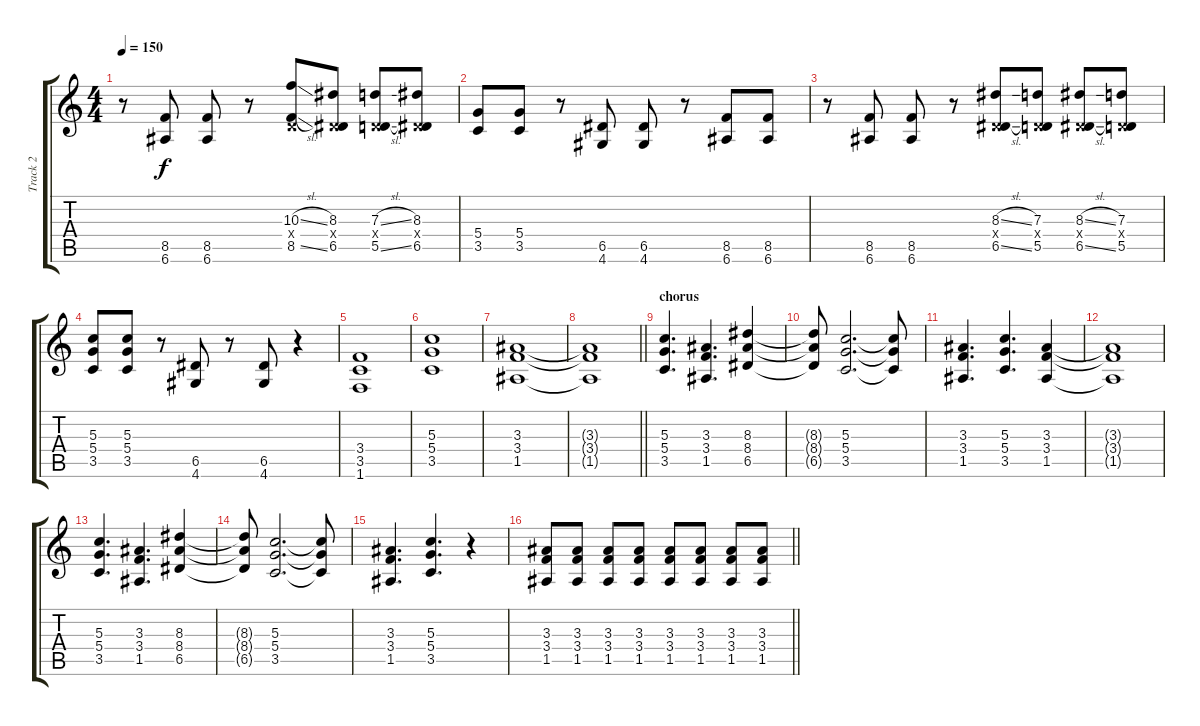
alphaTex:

\track ("Track 2" "Track 2") {instrument distortionguitar}
\staff {score tabs}
\tuning (E4 B3 G3 D3 A2 E2) {hide}
\ts (4 4)
\tempo 150
\clef g2
\ks c
r.8{dy f} (8.5 6.6).8 (8.5 6.6).8 r.8 (10.3{sl} 0.4{x} 8.5{sl}).8 (8.3 0.4{x} 6.5).8 (7.3{sl} 0.4{x} 5.5{sl}).8 (8.3 0.4{x} 6.5).8 |
(5.4 3.5).8 (5.4 3.5).8 r.8 (6.5 4.6).8 (6.5 4.6).8 r.8 (8.5 6.6).8 (8.5 6.6).8 |
r.8 (8.5 6.6).8 (8.5 6.6).8 r.8 (8.3{sl} 0.4{x} 6.5{sl}).8 (7.3 0.4{x} 5.5).8 (8.3{sl} 0.4{x} 6.5{sl}).8 (7.3 0.4{x} 5.5).8 |
(5.3 5.4 3.5).8 (5.3 5.4 3.5).8 r.8 (6.5 4.6).8 r.8 (6.5 4.6).8 r.4 |
(3.4 3.5 1.6).1 |
(5.3 5.4 3.5).1 |
(3.3 3.4 1.5).1 |
\barLineRight lightlight
(3.3{t} 3.4{t} 1.5{t}).1 |
\section ("" "chorus")
(5.3 5.4 3.5).4{d} (3.3 3.4 1.5).4{d} (8.3 8.4 6.5).4 |
(8.3{t} 8.4{t} 6.5{t}).8 (5.3 5.4 3.5).2{d} (5.3{t} 5.4{t} 3.5{t}).8 |
(3.3 3.4 1.5).4{d} (5.3 5.4 3.5).4{d} (3.3 3.4 1.5).4 |
(3.3{t} 3.4{t} 1.5{t}).1 |
(5.3 5.4 3.5).4{d} (3.3 3.4 1.5).4{d} (8.3 8.4 6.5).4 |
(8.3{t} 8.4{t} 6.5{t}).8 (5.3 5.4 3.5).2{d} (5.3{t} 5.4{t} 3.5{t}).8 |
(3.3 3.4 1.5).4{d} (5.3 5.4 3.5).4{d} r.4 |
\barLineRight lightlight
(3.3 3.4 1.5).8 (3.3 3.4 1.5).8 (3.3 3.4 1.5).8 (3.3 3.4 1.5).8 (3.3 3.4 1.5).8 (3.3 3.4 1.5).8 (3.3 3.4 1.5).8 (3.3 3.4 1.5).8
